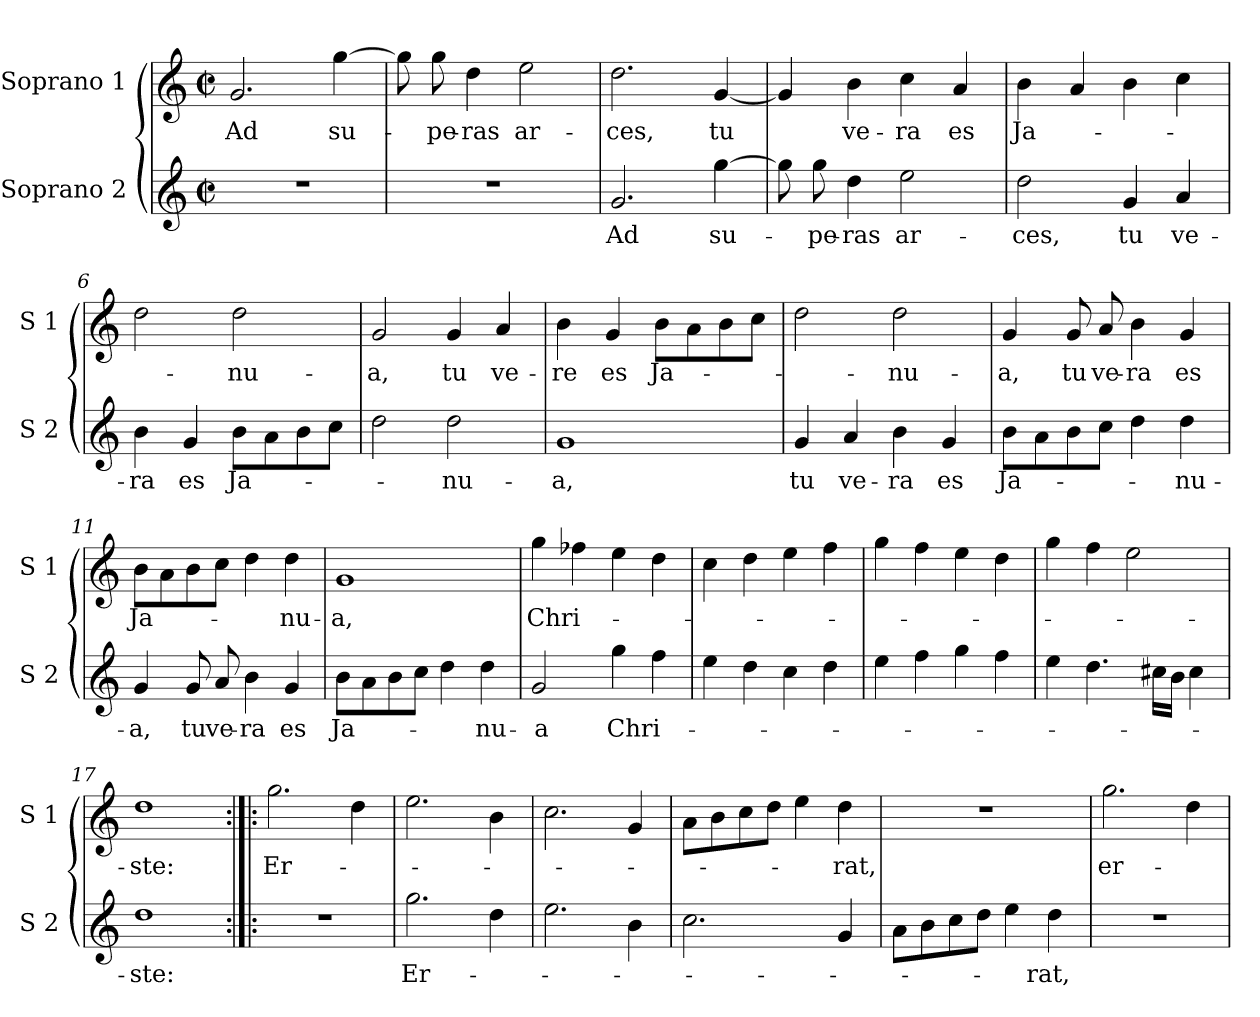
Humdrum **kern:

**kern	**text	**kern	**text
*part2	*part2	*part1	*part1
*staff2	*staff2	*staff1	*staff1
*I"Soprano 2	*	*I"Soprano 1	*
*I'S 2	*	*I'S 1	*
*clefG2	*	*clefG2	*
*k[]	*	*k[]	*
*C:	*	*C:	*
*M2/2	*	*M2/2	*
*met(c|)	*	*met(c|)	*
=1	=1	=1	=1
!	!	!	!LO:LY:b
1r	.	2.g/	Ad
!	!	!	!LO:LY:b
.	.	[4gg\	su-
=2	=2	=2	=2
1r	.	8gg\]	.
!	!	!	!LO:LY:b
.	.	8gg\	-pe-
!	!	!	!LO:LY:b
.	.	4dd\	-ras
!	!	!	!LO:LY:b
.	.	2ee\	ar-
=3	=3	=3	=3
!	!LO:LY:b	!	!LO:LY:b
2.g/	Ad	2.dd\	-ces,
!	!LO:LY:b	!	!LO:LY:b
[4gg\	su-	[4g/	tu
=4	=4	=4	=4
8gg\]	.	4g/]	.
!	!LO:LY:b	!	!
8gg\	-pe-	.	.
!	!LO:LY:b	!	!LO:LY:b
4dd\	-ras	4b\	ve-
!	!LO:LY:b	!	!LO:LY:b
2ee\	ar-	4cc\	-ra
!	!	!	!LO:LY:b
.	.	4a/	es
=5	=5	=5	=5
!	!LO:LY:b	!	!LO:LY:b
2dd\	-ces,	4b\	Ja-
.	.	4a/	.
!	!LO:LY:b	!	!
4g/	tu	4b\	.
!	!LO:LY:b	!	!
4a/	ve-	4cc\	.
!!LO:LB:g=z
=6	=6	=6	=6
!	!LO:LY:b	!	!
4b\	-ra	2dd\	.
!	!LO:LY:b	!	!
4g/	es	.	.
!	!LO:LY:b	!	!LO:LY:b
8b\L	Ja-	2dd\	-nu-
8a\	.	.	.
8b\	.	.	.
8cc\J	.	.	.
=7	=7	=7	=7
!	!	!	!LO:LY:b
2dd\	.	2g/	-a,
!	!LO:LY:b	!	!LO:LY:b
2dd\	-nu-	4g/	tu
!	!	!	!LO:LY:b
.	.	4a/	ve-
=8	=8	=8	=8
!	!LO:LY:b	!	!LO:LY:b
1g	-a,	4b\	-re
!	!	!	!LO:LY:b
.	.	4g/	es
!	!	!	!LO:LY:b
.	.	8b\L	Ja-
.	.	8a\	.
.	.	8b\	.
.	.	8cc\J	.
=9	=9	=9	=9
!	!LO:LY:b	!	!
4g/	tu	2dd\	.
!	!LO:LY:b	!	!
4a/	ve-	.	.
!	!LO:LY:b	!	!LO:LY:b
4b\	-ra	2dd\	-nu-
!	!LO:LY:b	!	!
4g/	es	.	.
=10	=10	=10	=10
!	!LO:LY:b	!	!LO:LY:b
8b\L	Ja-	4g/	-a,
8a\	.	.	.
!	!	!	!LO:LY:b
8b\	.	8g/	tu
!	!	!	!LO:LY:b
8cc\J	.	8a/	ve-
!	!	!	!LO:LY:b
4dd\	.	4b\	-ra
!	!LO:LY:b	!	!LO:LY:b
4dd\	-nu-	4g/	es
!!LO:LB:g=z
=11	=11	=11	=11
!	!LO:LY:b	!	!LO:LY:b
4g/	-a,	8b\L	Ja-
.	.	8a\	.
!	!LO:LY:b	!	!
8g/	tu	8b\	.
!	!LO:LY:b	!	!
8a/	ve-	8cc\J	.
!	!LO:LY:b	!	!
4b\	-ra	4dd\	.
!	!LO:LY:b	!	!LO:LY:b
4g/	es	4dd\	-nu-
=12	=12	=12	=12
!	!LO:LY:b	!	!LO:LY:b
8b\L	Ja-	1g	-a,
8a\	.	.	.
8b\	.	.	.
8cc\J	.	.	.
4dd\	.	.	.
!	!LO:LY:b	!	!
4dd\	-nu-	.	.
=13	=13	=13	=13
!	!LO:LY:b	!	!LO:LY:b
2g/	-a	4gg\	Chri-
.	.	4ff-X\	.
!	!LO:LY:b	!	!
4gg\	Chri-	4ee\	.
4ff\	.	4dd\	.
=14	=14	=14	=14
4ee\	.	4cc\	.
4dd\	.	4dd\	.
4cc\	.	4ee\	.
4dd\	.	4ff\	.
=15	=15	=15	=15
4ee\	.	4gg\	.
4ff\	.	4ff\	.
4gg\	.	4ee\	.
4ff\	.	4dd\	.
!!LO:LB:g=z
=16	=16	=16	=16
4ee\	.	4gg\	.
4.dd\	.	4ff\	.
.	.	2ee\	.
16cc#X\LL	.	.	.
16b\JJ	.	.	.
4cc#\	.	.	.
=17	=17	=17	=17
!	!LO:LY:b	!	!LO:LY:b
1dd	-ste:	1dd	-ste:
=18:|!|:	=18:|!|:	=18:|!|:	=18:|!|:
!	!	!	!LO:LY:b
1r	.	2.gg\	Er-
.	.	4dd\	.
=19	=19	=19	=19
!	!LO:LY:b	!	!
2.gg\	Er-	2.ee\	.
4dd\	.	4b\	.
=20	=20	=20	=20
2.ee\	.	2.cc\	.
4b\	.	4g/	.
!!LO:LB:g=z
=21	=21	=21	=21
2.cc\	.	8a\L	.
.	.	8b\	.
.	.	8cc\	.
.	.	8dd\J	.
.	.	4ee\	.
!	!	!	!LO:LY:b
4g/	.	4dd\	-rat,
=22	=22	=22	=22
8a\L	.	1r	.
8b\	.	.	.
8cc\	.	.	.
8dd\J	.	.	.
4ee\	.	.	.
!	!LO:LY:b	!	!
4dd\	-rat,	.	.
=23	=23	=23	=23
!	!	!	!LO:LY:b
1r	.	2.gg\	er-
.	.	4dd\	.
=	=	=	=
*-	*-	*-	*-
